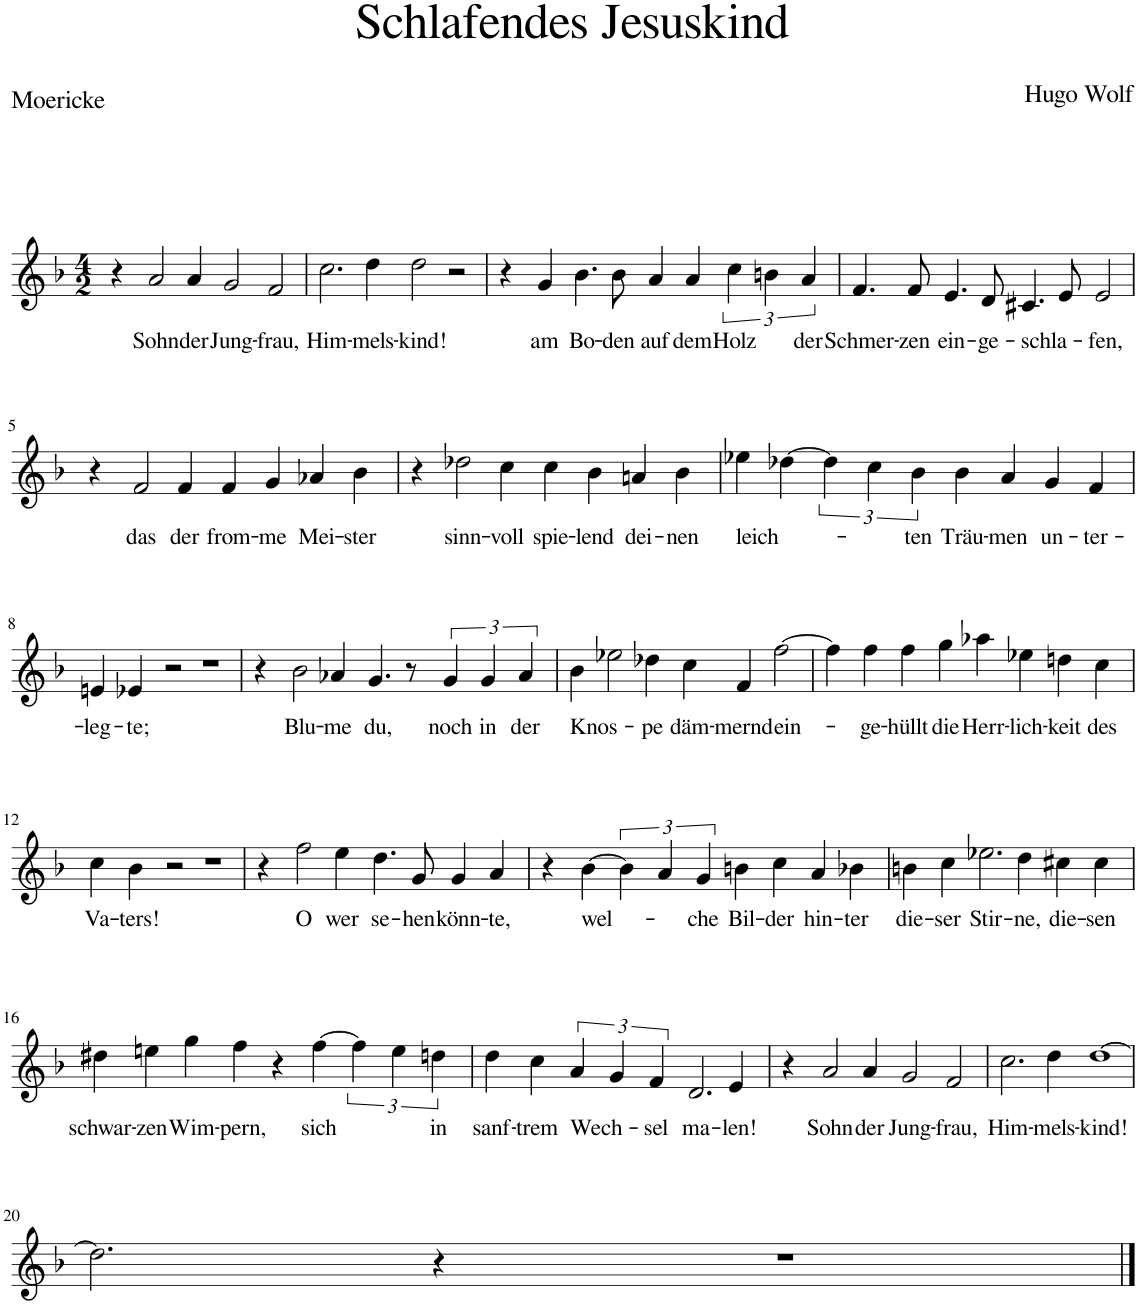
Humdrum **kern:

**kern	**text
*part1	*part1
*staff1	*staff1
*I"Piano	*
*I'Pno	*
*clefG2	*
*k[b-]	*
*M4/2	*
=1	=1
4r	.
!	!LO:LY:b
2a/	Sohn
!	!LO:LY:b
4a/	der
!	!LO:LY:b
2g/	Jung-
!	!LO:LY:b
2f/	-frau,
=2	=2
!	!LO:LY:b
2.cc\	Him-
!	!LO:LY:b
4dd\	-mels-
!	!LO:LY:b
2dd\	-kind!
2r	.
=3	=3
4r	.
!	!LO:LY:b
4g/	am
!	!LO:LY:b
4.b-\	Bo-
!	!LO:LY:b
8b-\	-den
!	!LO:LY:b
4a/	auf
!	!LO:LY:b
4a/	dem
!	!LO:LY:b
6cc\	Holz
6bn\	.
!	!LO:LY:b
6a/	der
=4	=4
!	!LO:LY:b
4.f/	Schmer-
!	!LO:LY:b
8f/	-zen
!	!LO:LY:b
4.e/	ein-
!	!LO:LY:b
8d/	-ge-
!	!LO:LY:b
4.c#X/	-schla-
8e/	.
!	!LO:LY:b
2e/	-fen,
!!LO:LB:g=z
=5	=5
4r	.
!	!LO:LY:b
2f/	das
!	!LO:LY:b
4f/	der
!	!LO:LY:b
4f/	from-
!	!LO:LY:b
4g/	-me
!	!LO:LY:b
4a-X/	Mei-
!	!LO:LY:b
4b-\	-ster
=6	=6
4r	.
!	!LO:LY:b
2dd-X\	sinn-
!	!LO:LY:b
4cc\	-voll
!	!LO:LY:b
4cc\	spie-
!	!LO:LY:b
4b-\	-lend
!	!LO:LY:b
4an/	dei-
!	!LO:LY:b
4b-\	-nen
=7	=7
!	!LO:LY:b
4ee-X\	leich-
[4dd-X\	.
6dd-\]	.
6cc\	.
!	!LO:LY:b
6b-\	-ten
!	!LO:LY:b
4b-\	Träu-
!	!LO:LY:b
4a/	-men
!	!LO:LY:b
4g/	un-
!	!LO:LY:b
4f/	-ter-
!!LO:LB:g=z
=8	=8
!	!LO:LY:b
4en/	-leg-
!	!LO:LY:b
4e-X/	-te;
2r	.
1r	.
=9	=9
4r	.
!	!LO:LY:b
2b-\	Blu-
!	!LO:LY:b
4a-X/	-me
!	!LO:LY:b
4.g/	du,
8r	.
!	!LO:LY:b
6g/	noch
!	!LO:LY:b
6g/	in
!	!LO:LY:b
6a-/	der
=10	=10
!	!LO:LY:b
4b-\	Knos-
2ee-X\	.
!	!LO:LY:b
4dd-X\	-pe
!	!LO:LY:b
4cc\	däm-
!	!LO:LY:b
4f/	-mernd
!	!LO:LY:b
[2ff\	ein-
=11	=11
4ff\]	.
!	!LO:LY:b
4ff\	-ge-
!	!LO:LY:b
4ff\	-hüllt
!	!LO:LY:b
4gg\	die
!	!LO:LY:b
4aa-X\	Herr-
!	!LO:LY:b
4ee-X\	-lich-
!	!LO:LY:b
4ddn\	-keit
!	!LO:LY:b
4cc\	des
!!LO:LB:g=z
=12	=12
!	!LO:LY:b
4cc\	Va-
!	!LO:LY:b
4b-\	-ters!
2r	.
1r	.
=13	=13
4r	.
!	!LO:LY:b
2ff\	O
!	!LO:LY:b
4ee\	wer
!	!LO:LY:b
4.dd\	se-
!	!LO:LY:b
8g/	-hen
!	!LO:LY:b
4g/	könn-
!	!LO:LY:b
4a/	-te,
=14	=14
4r	.
!	!LO:LY:b
[4b-\	wel-
6b-\]	.
6a/	.
!	!LO:LY:b
6g/	-che
!	!LO:LY:b
4bn\	Bil-
!	!LO:LY:b
4cc\	-der
!	!LO:LY:b
4a/	hin-
!	!LO:LY:b
4b-X\	-ter
=15	=15
!	!LO:LY:b
4bn\	die-
!	!LO:LY:b
4cc\	-ser
!	!LO:LY:b
2.ee-X\	Stir-
!	!LO:LY:b
4dd\	-ne,
!	!LO:LY:b
4cc#X\	die-
!	!LO:LY:b
4cc#\	-sen
!!LO:LB:g=z
=16	=16
!	!LO:LY:b
4dd#X\	schwar-
!	!LO:LY:b
4een\	-zen
!	!LO:LY:b
4gg\	Wim-
!	!LO:LY:b
4ff\	-pern,
4r	.
!	!LO:LY:b
[4ff\	sich
6ff\]	.
6ee\	.
!	!LO:LY:b
6ddn\	in
=17	=17
!	!LO:LY:b
4dd\	sanf-
!	!LO:LY:b
4cc\	-trem
!	!LO:LY:b
6a/	Wech-
6g/	.
!	!LO:LY:b
6f/	-sel
!	!LO:LY:b
2.d/	ma-
!	!LO:LY:b
4e/	-len!
=18	=18
4r	.
!	!LO:LY:b
2a/	Sohn
!	!LO:LY:b
4a/	der
!	!LO:LY:b
2g/	Jung-
!	!LO:LY:b
2f/	-frau,
=19	=19
!	!LO:LY:b
2.cc\	Him-
!	!LO:LY:b
4dd\	-mels-
!	!LO:LY:b
[1dd	-kind!
!!LO:LB:g=z
=20	=20
2.dd\]	.
4r	.
1r	.
==	==
*-	*-
